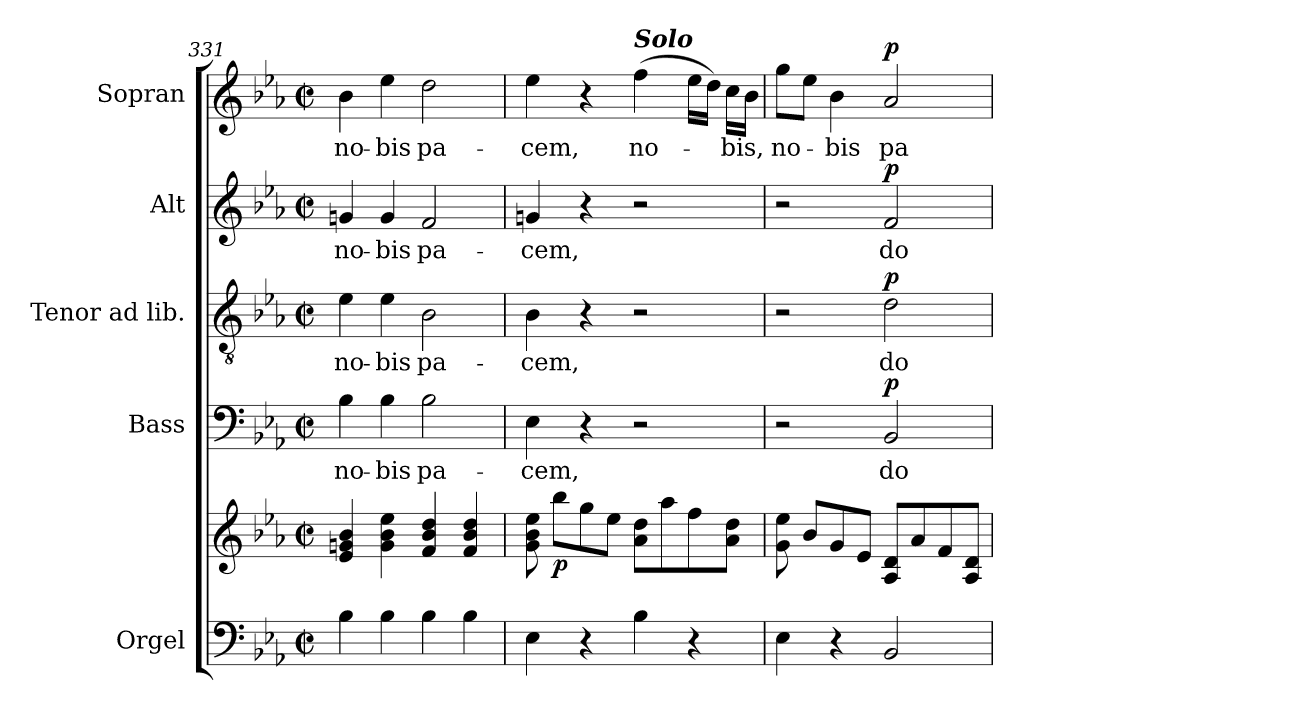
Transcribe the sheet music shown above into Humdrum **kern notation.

**kern	**kern	**dynam	**kern	**text	**dynam	**kern	**text	**dynam	**kern	**text	**dynam	**kern	**text	**dynam
*part5	*part5	*part5	*part4	*part4	*part4	*part3	*part3	*part3	*part2	*part2	*part2	*part1	*part1	*part1
*staff6	*staff5	*staff5/6	*staff4	*staff4	*staff4	*staff3	*staff3	*staff3	*staff2	*staff2	*staff2	*staff1	*staff1	*staff1
*I"Orgel	*	*	*I"Bass	*	*	*I"Tenor ad lib.	*	*	*I"Alt	*	*	*I"Sopran	*	*
*	*	*	*I'B.	*	*	*I'T.	*	*	*I'A.	*	*	*I'S.	*	*
*clefF4	*clefG2	*	*clefF4	*	*	*clefGv2	*	*	*clefG2	*	*	*clefG2	*	*
*k[b-e-a-]	*k[b-e-a-]	*	*k[b-e-a-]	*	*	*k[b-e-a-]	*	*	*k[b-e-a-]	*	*	*k[b-e-a-]	*	*
*E-:	*E-:	*	*E-:	*	*	*E-:	*	*	*E-:	*	*	*E-:	*	*
*M2/2	*M2/2	*	*M2/2	*	*	*M2/2	*	*	*M2/2	*	*	*M2/2	*	*
*met(c|)	*met(c|)	*	*met(c|)	*	*	*met(c|)	*	*	*met(c|)	*	*	*met(c|)	*	*
=331	=331	=331	=331	=331	=331	=331	=331	=331	=331	=331	=331	=331	=331	=331
!	!	!	!	!LO:LY:b	!	!	!LO:LY:b	!	!	!LO:LY:b	!	!	!LO:LY:b	!
4B-\	4e-/ 4gn/ 4b-/	.	4B-\	no-	.	4e-\	no-	.	4gn/	no-	.	4b-\	no-	.
!	!	!	!	!LO:LY:b	!	!	!LO:LY:b	!	!	!LO:LY:b	!	!	!LO:LY:b	!
4B-\	4g\ 4b-\ 4ee-\	.	4B-\	-bis	.	4e-\	-bis	.	4g/	-bis	.	4ee-\	-bis	.
!	!	!	!	!LO:LY:b	!	!	!LO:LY:b	!	!	!LO:LY:b	!	!	!LO:LY:b	!
4B-\	4f/ 4b-/ 4dd/	.	2B-\	pa-	.	2B-\	pa-	.	2f/	pa-	.	2dd\	pa-	.
4B-\	4f/ 4b-/ 4dd/	.	.	.	.	.	.	.	.	.	.	.	.	.
=332	=332	=332	=332	=332	=332	=332	=332	=332	=332	=332	=332	=332	=332	=332
!	!	!	!	!LO:LY:b	!	!	!LO:LY:b	!	!	!LO:LY:b	!	!	!LO:LY:b	!
4E-\	8g\ 8b-\ 8ee-\	.	4E-\	-cem,	.	4B-\	-cem,	.	4gn/	-cem,	.	4ee-\	-cem,	.
!	!	!LO:DY:b	!	!	!	!	!	!	!	!	!	!	!	!
.	8bb-\L	p	.	.	.	.	.	.	.	.	.	.	.	.
4r	8gg\	.	4r	.	.	4r	.	.	4r	.	.	4r	.	.
.	8ee-\J	.	.	.	.	.	.	.	.	.	.	.	.	.
!	!	!	!	!	!	!	!	!	!	!	!	!LO:TX:a:Bi:t=Solo	!	!
!	!	!	!	!	!	!	!	!	!	!	!	!	!LO:LY:b	!
4B-\	8a-\ 8dd\L	.	2r	.	.	2r	.	.	2r	.	.	(>4ff\	no-	.
.	8aa-\	.	.	.	.	.	.	.	.	.	.	.	.	.
4r	8ff\	.	.	.	.	.	.	.	.	.	.	16ee-\LL	.	.
.	.	.	.	.	.	.	.	.	.	.	.	16dd\JJ)	.	.
!	!	!	!	!	!	!	!	!	!	!	!	!	!LO:LY:b	!
.	8a-\ 8dd\J	.	.	.	.	.	.	.	.	.	.	16cc\LL	-bis,	.
.	.	.	.	.	.	.	.	.	.	.	.	16b-\JJ	.	.
!!LO:LB:g=z
=333	=333	=333	=333	=333	=333	=333	=333	=333	=333	=333	=333	=333	=333	=333
!	!	!	!	!	!	!	!	!	!	!	!	!	!LO:LY:b	!
4E-\	8g\ 8ee-\	.	2r	.	.	2r	.	.	2r	.	.	8gg\L	no-	.
.	8b-/L	.	.	.	.	.	.	.	.	.	.	8ee-\J	.	.
!	!	!	!	!	!	!	!	!	!	!	!	!	!LO:LY:b	!
4r	8g/	.	.	.	.	.	.	.	.	.	.	4b-\	-bis	.
.	8e-/J	.	.	.	.	.	.	.	.	.	.	.	.	.
!	!	!	!	!LO:LY:b	!LO:DY:a	!	!LO:LY:b	!LO:DY:a	!	!LO:LY:b	!LO:DY:a	!	!LO:LY:b	!LO:DY:a
2BB-/	8A-/ 8d/L	.	2BB-/	do-	p	2d\	do-	p	2f/	do-	p	2a-/	pa-	p
.	8a-/	.	.	.	.	.	.	.	.	.	.	.	.	.
.	8f/	.	.	.	.	.	.	.	.	.	.	.	.	.
.	8A-/ 8d/J	.	.	.	.	.	.	.	.	.	.	.	.	.
=	=	=	=	=	=	=	=	=	=	=	=	=	=	=
*-	*-	*-	*-	*-	*-	*-	*-	*-	*-	*-	*-	*-	*-	*-
